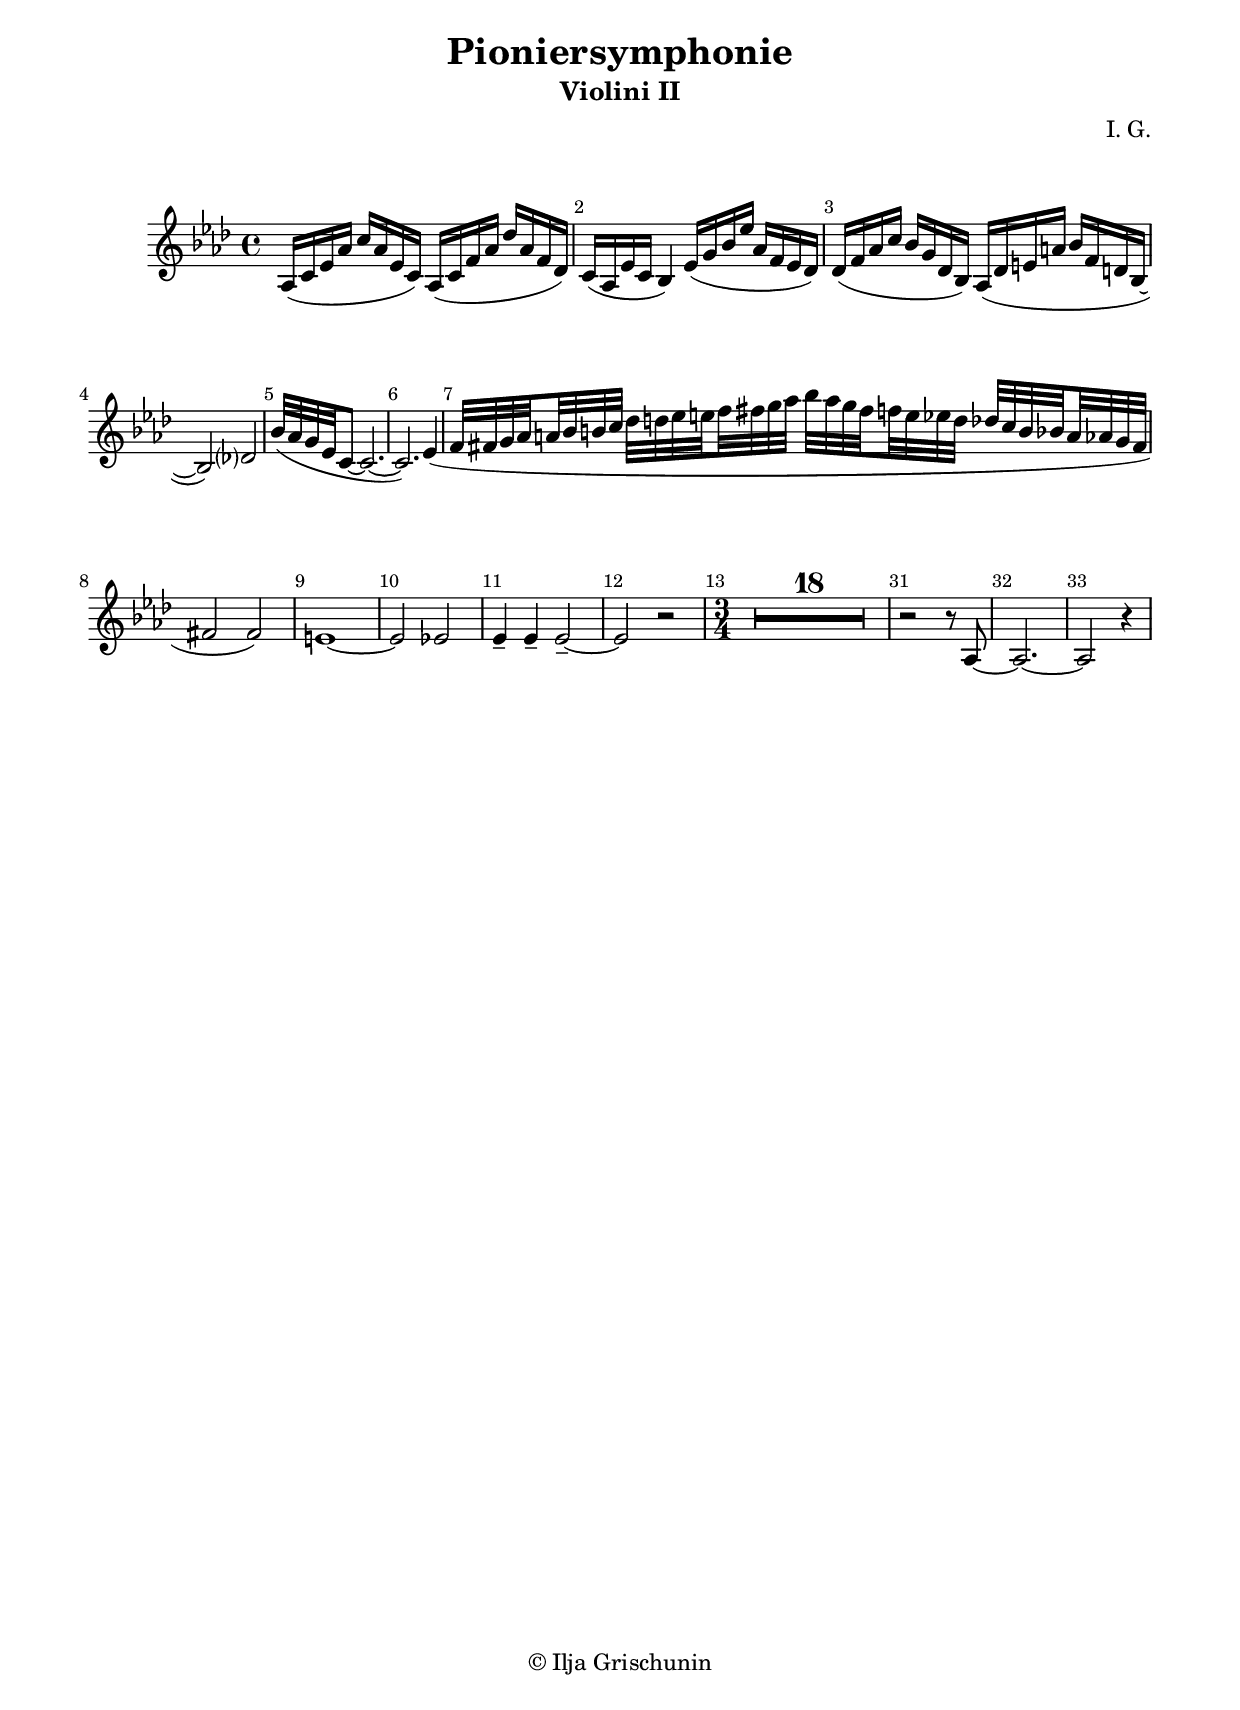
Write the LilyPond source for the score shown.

\version "2.19.15"

\language "deutsch"

\header {
  title = "Pioniersymphonie"
  subtitle = "Violini II"
  %meter = "Grave"
  composer = "I. G."
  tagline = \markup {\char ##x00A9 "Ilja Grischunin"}
}

#(ly:set-option 'relative-includes #t)
\paper {
  %#(set-paper-size "a4")
  top-system-spacing.basic-distance = #20
  top-markup-spacing.basic-distance = #5
  markup-system-spacing.basic-distance = #20
  system-system-spacing.basic-distance = #18
  last-bottom-spacing.basic-distance = #15
  left-margin = 15
  right-margin = 15
  %two-sided = ##t
  %inner-margin = 25
  %outer-margin = 15
}

\layout {
  indent = 10
  \context {
    \Score
    \override BarNumber.break-visibility = ##(#f #t #t)
    %\remove "Bar_number_engraver"
  }
}

\version "2.19.15"

\language "deutsch"

vniTwoMusic = \relative {
  \key as \major
  \time 4/4
  \set beamExceptions = #'()
  \set baseMoment = #(ly:make-moment 1/4)
  \set beatStructure = #'(1 1 1 1)
  \clef treble
  \compressFullBarRests
  \override MultiMeasureRest.expand-limit = #2
  as16(c es as c as es c) as( c f as des as f des)
  c( as es' c b4) es16( g b es as, f es des)
  des( f as c b g des b) as( des e a b f d b~ b2) des?
  b'32( as g es c8~ c2.~ c) es4_(
  \set subdivideBeams = ##t
  \set baseMoment = #(ly:make-moment 1/8)
  \set beatStructure = #'(2 2 2 2)
  f32 fis g as a b h c des d es e f fis g as
  b as g fis f e es  d des c h b a as g fis fis2 fis)
  e1~ e2 es es4-- es-- es2--~ es r
  \time 3/4
  R2.*18 r2 r8 as,8~ as2.~ as2 r4
}

vniTwoMusicDrei = \relative {
  \key h \minor
  \time 4/4
  \set beamExceptions = #'()
  \set baseMoment = #(ly:make-moment 1/4)
  \set beatStructure = #'(1 1 1 1)
  \clef treble
  \compressFullBarRests
  \override MultiMeasureRest.expand-limit = #2
  R1*4
}

vniTwoMusicVier = \relative {
  \key as \major
  \time 4/4
  \set beamExceptions = #'()
  \set baseMoment = #(ly:make-moment 1/4)
  \set beatStructure = #'(1 1 1 1)
  \clef treble
  \compressFullBarRests
  \override MultiMeasureRest.expand-limit = #2
}


\score {
  \new Staff \vniTwoMusic
}